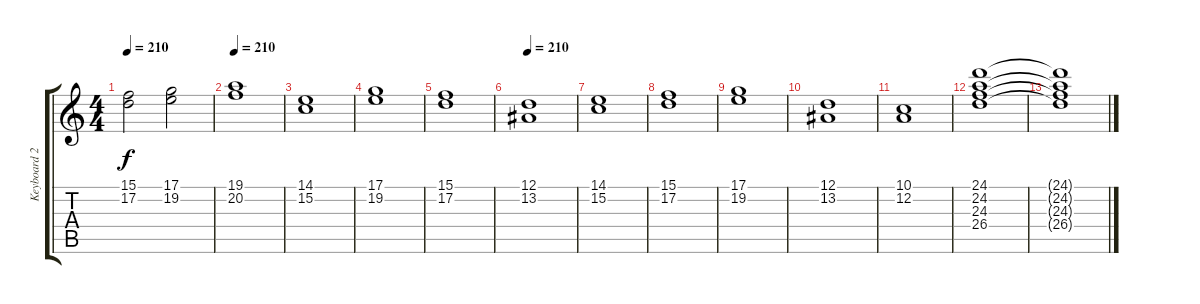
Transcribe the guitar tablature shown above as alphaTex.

\track ("Keyboard 2" "Keyboard 2") {instrument harpsichord}
\staff {score tabs}
\tuning (D4 A3 F3 C3 G2 D2) {hide}
\ts (4 4)
\tempo 210
\clef g2
\ks c
(15.1 17.2).2{dy f} (17.1 19.2).2 |
\tempo 210
(19.1 20.2).1{instrument stringensemble1} |
(14.1 15.2).1 |
(17.1 19.2).1 |
(15.1 17.2).1 |
\tempo 210
(12.1 13.2).1{instrument stringensemble1} |
(14.1 15.2).1 |
(15.1 17.2).1 |
(17.1 19.2).1 |
(12.1 13.2).1{volume 14 instrument stringensemble1} |
(10.1 12.2).1{volume 16} |
(24.1 24.2 24.3 26.4).1 |
(24.1{t} 24.2{t} 24.3{t} 26.4{t}).1
